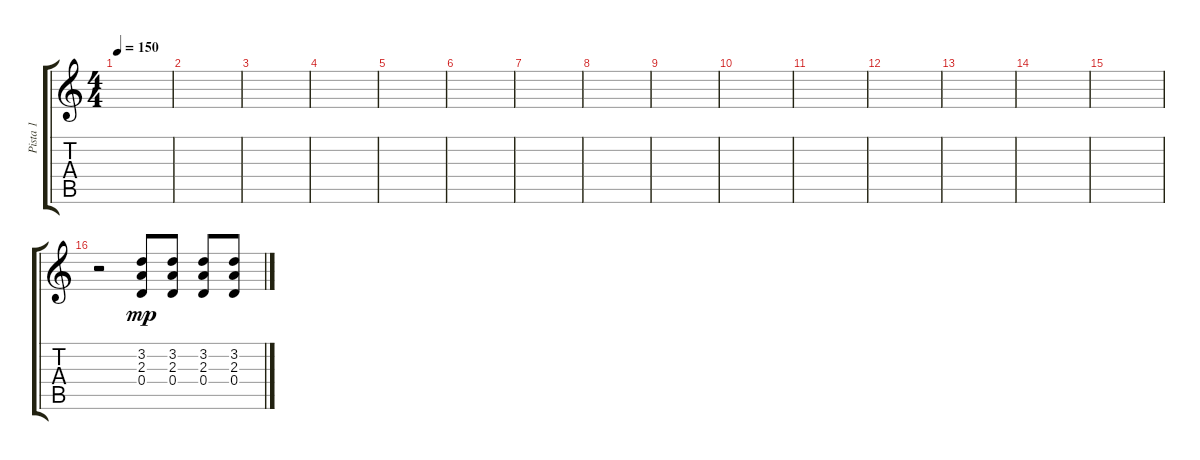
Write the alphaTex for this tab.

\track ("Pista 1" "Pista 1") {instrument distortionguitar}
\staff {score tabs}
\tuning (E4 B3 G3 D3 A2 E2) {hide}
\ts (4 4)
\tempo 150
\clef g2
\ks c
|
|
|
|
|
|
|
|
|
|
|
|
|
|
|
r.2 (3.2 2.3 0.4).8{dy mp} (3.2 2.3 0.4).8 (3.2 2.3 0.4).8 (3.2 2.3 0.4).8
